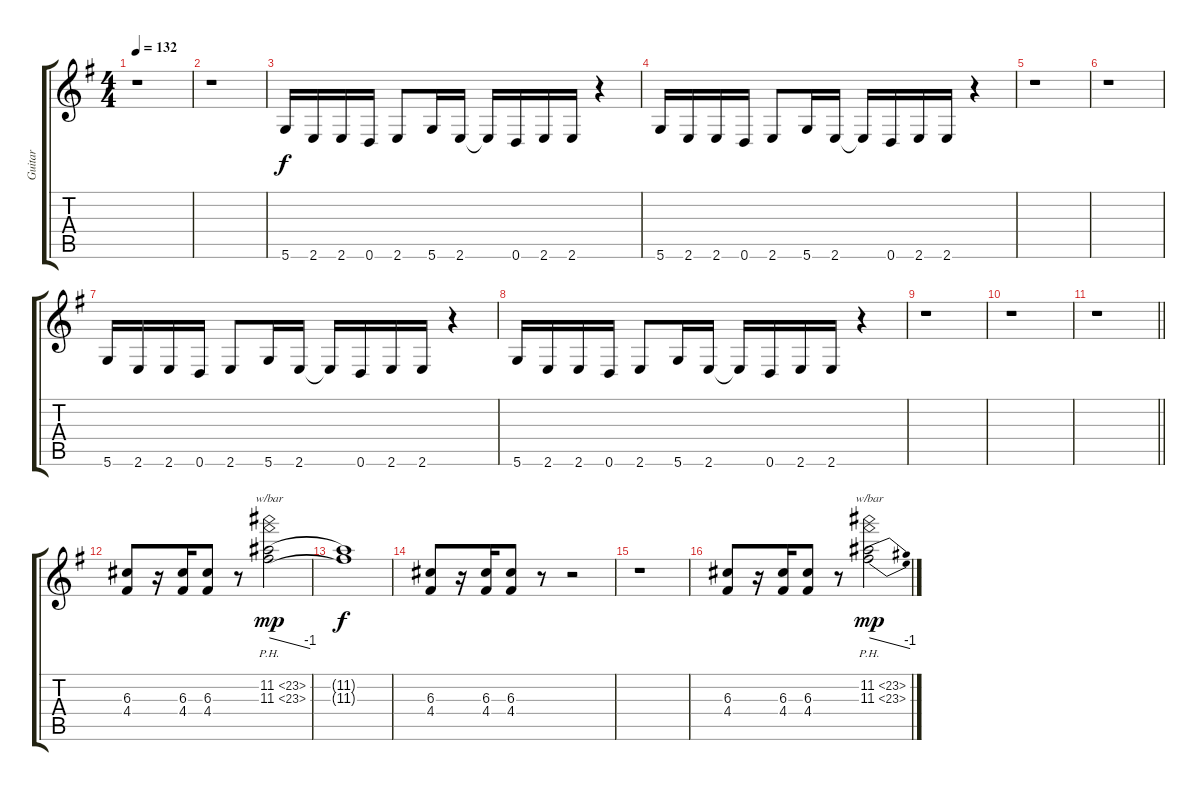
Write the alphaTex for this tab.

\track ("Guitar" "Guitar") {instrument distortionguitar}
\staff {score tabs}
\tuning (E4 B3 G3 D3 A2 D2) {hide}
\ts (4 4)
\tempo 132
\clef g2
\ks g
r.1{dy f} |
r.1 |
5.6.16 2.6.16 2.6.16 0.6.16 2.6.8 5.6.16 2.6.16 2.6{t}.16 0.6.16 2.6.16 2.6.16 r.4 |
5.6.16 2.6.16 2.6.16 0.6.16 2.6.8 5.6.16 2.6.16 2.6{t}.16 0.6.16 2.6.16 2.6.16 r.4 |
r.1 |
r.1 |
5.6.16 2.6.16 2.6.16 0.6.16 2.6.8 5.6.16 2.6.16 2.6{t}.16 0.6.16 2.6.16 2.6.16 r.4 |
5.6.16 2.6.16 2.6.16 0.6.16 2.6.8 5.6.16 2.6.16 2.6{t}.16 0.6.16 2.6.16 2.6.16 r.4 |
r.1 |
r.1 |
\barLineRight lightlight
r.1 |
(6.3 4.4).8 r.16 (6.3 4.4).16{beam merge} (6.3 4.4).8 r.8 (11.2{ph 12} 11.3{ph 12}).2{tbe (dive default 0 0 60 -4) dy mp} |
(11.2{t} 11.3{t}).1{dy f} |
(6.3 4.4).8 r.16 (6.3 4.4).16{beam merge} (6.3 4.4).8 r.8 r.2 |
r.1 |
(6.3 4.4).8 r.16 (6.3 4.4).16{beam merge} (6.3 4.4).8 r.8 (11.2{ph 12} 11.3{ph 12}).2{tbe (dive default 0 0 60 -4) dy mp}
